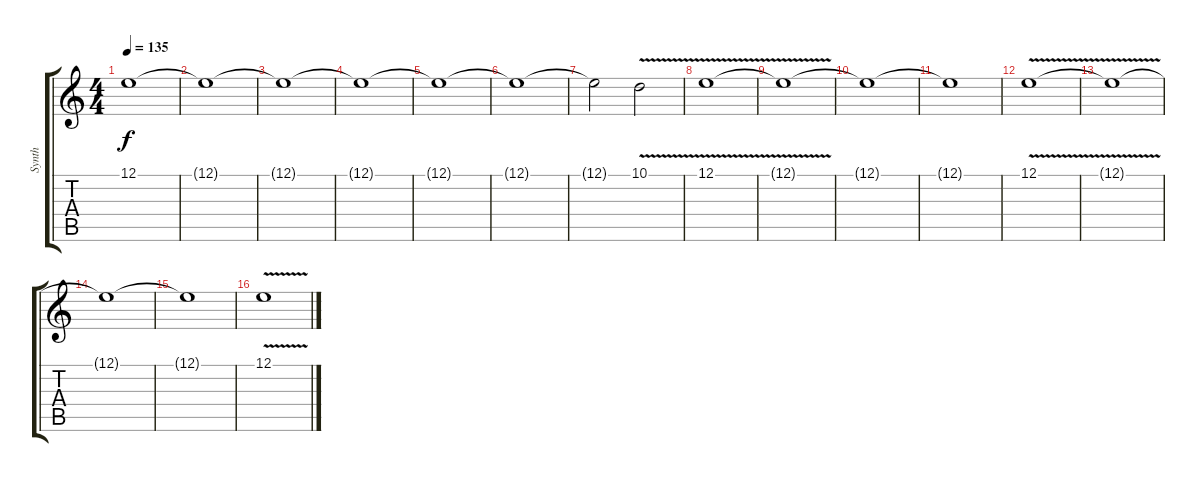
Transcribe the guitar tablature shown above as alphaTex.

\track ("Synth" "Synth") {instrument ocarina}
\staff {score tabs}
\tuning (E4 B3 G3 D3 A2 E2) {hide}
\ts (4 4)
\tempo 135
\clef g2
\ks c
12.1{t}.1{dy f} |
12.1{t}.1 |
12.1{t}.1 |
12.1{t}.1 |
12.1{t}.1 |
12.1{t}.1 |
12.1{t}.2 10.1{v}.2 |
12.1{v}.1 |
12.1{t}.1 |
12.1{t}.1 |
12.1{t}.1 |
12.1{v}.1 |
12.1{t}.1 |
12.1{t}.1 |
12.1{t}.1 |
12.1{v}.1
